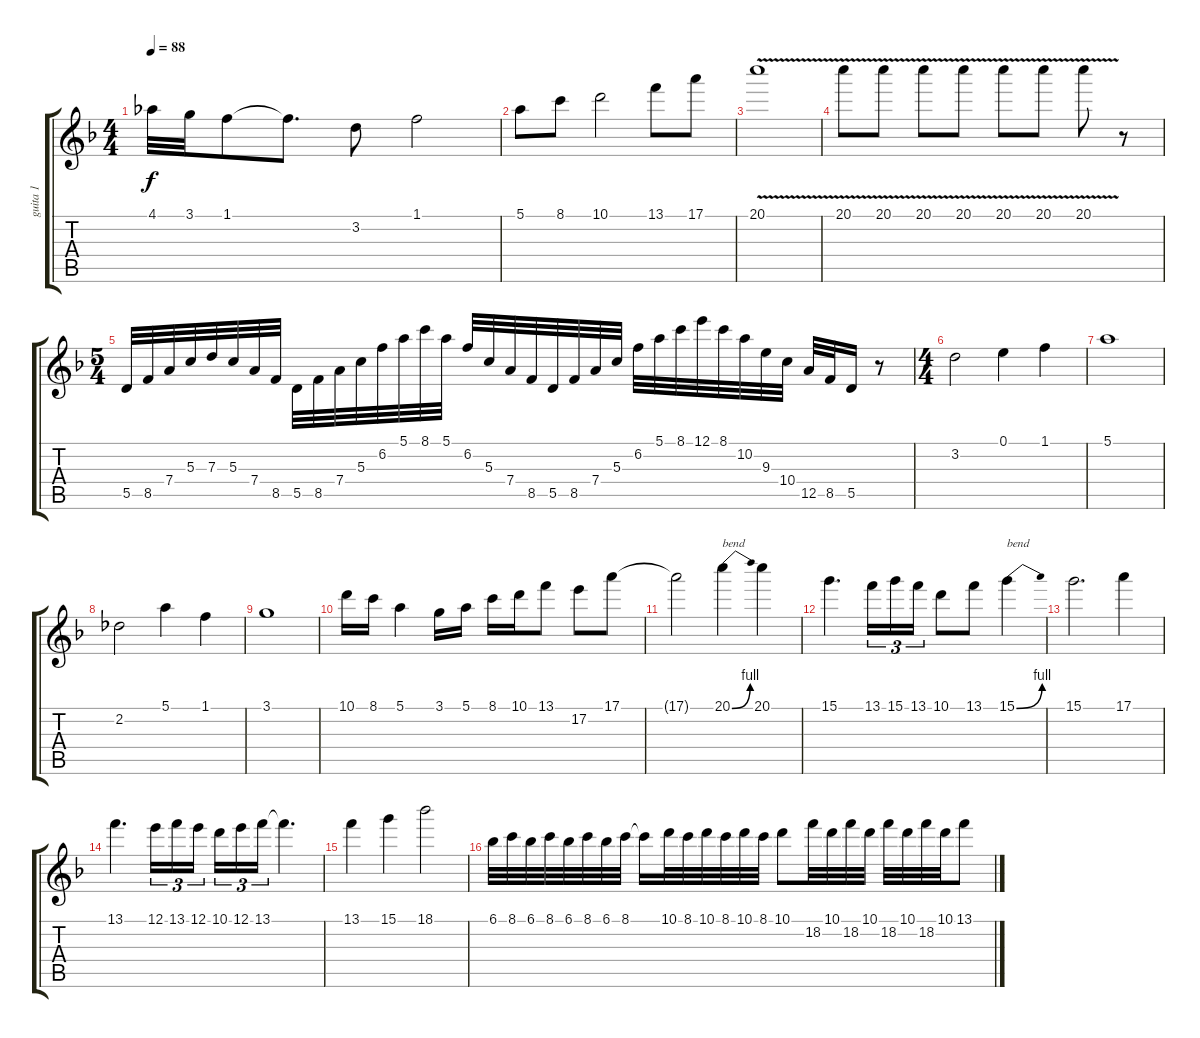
\track ("guita 1" "guita 1") {instrument overdrivenguitar}
\staff {score tabs}
\tuning (E4 B3 G3 D3 A2 E2) {hide}
\ts (4 4)
\tempo 88
\clef g2
\ks f
4.1.32{dy f} 3.1.32 1.1.8 1.1{t}.8{d} 3.2.8 1.1.2 |
5.1.8 8.1.8 10.1.2 13.1.8 17.1.8 |
20.1{v}.1 |
20.1{v}.8 20.1{v}.8 20.1{v}.8 20.1{v}.8 20.1{v}.8 20.1{v}.8 20.1{v}.8 r.8 |
\ts (5 4)
5.5.32 8.5.32 7.4.32 5.3.32 7.3.32 5.3.32 7.4.32 8.5.32 5.5.32 8.5.32 7.4.32 5.3.32 6.2.32 5.1.32 8.1.32 5.1.32 6.2.32 5.3.32 7.4.32 8.5.32 5.5.32 8.5.32 7.4.32 5.3.32 6.2.32 5.1.32 8.1.32 12.1.32 8.1.32 10.2.32 9.3.32 10.4.32 12.5.32 8.5.32 5.5.16 r.8 |
\ts (4 4)
3.2.2 0.1.4 1.1.4 |
5.1.1 |
2.2.2 5.1.4 1.1.4 |
3.1.1 |
10.1.16 8.1.16 5.1.4 3.1.16 5.1.16 8.1.16 10.1.16 13.1.8 17.2.8 17.1.8 |
17.1{t}.2 20.1{be (bend 0 0 60 4)}.4{txt "bend"} 20.1.4 |
15.1.4{d} 13.1.16{tu (3 2)} 15.1.16{tu (3 2)} 13.1.16{tu (3 2)} 10.1.8 13.1.8 15.1{be (bend 0 0 60 4)}.4{txt "bend"} |
15.1.2{d} 17.1.4 |
13.1.4{d} 12.1.16{tu (3 2)} 13.1.16{tu (3 2)} 12.1.16{tu (3 2)} 10.1.16{tu (3 2)} 12.1.16{tu (3 2)} 13.1.16{tu (3 2)} 13.1{t}.4{d} |
13.1.4 15.1.4 18.1.2 |
6.1.32 8.1.32 6.1.32 8.1.32 6.1.32 8.1.32 6.1.32 8.1.32 8.1{t}.16 10.1.32 8.1.32 10.1.32 8.1.32 10.1.32 8.1.32 10.1.8 18.2.32 10.1.32 18.2.32 10.1.32 18.2.32 10.1.32 18.2.32 10.1.32 13.1.8
